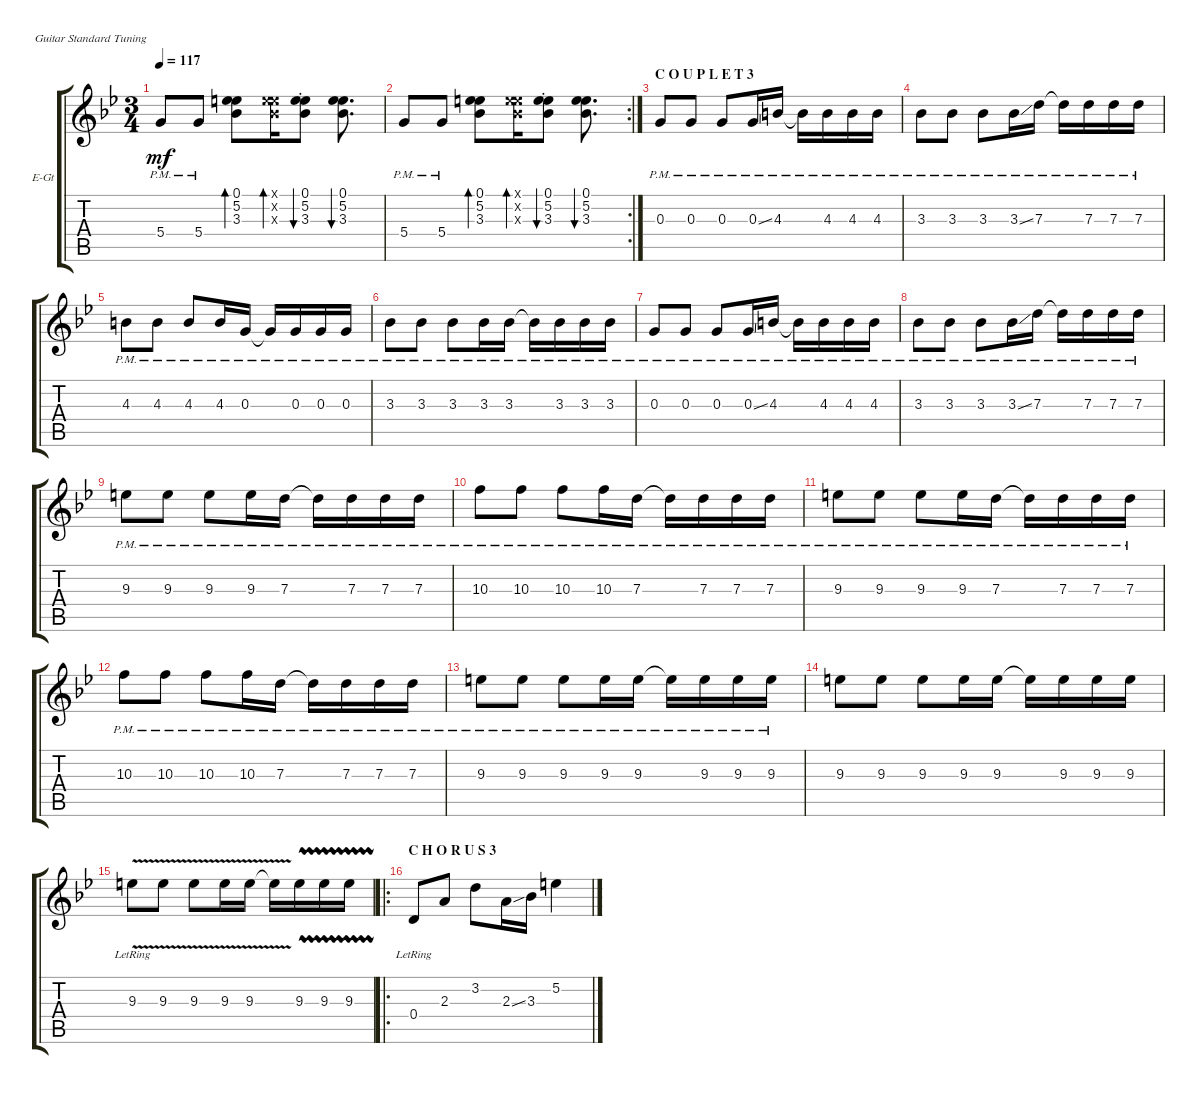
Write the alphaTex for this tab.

\defaultSystemsLayout 4
\bracketExtendMode groupsimilarinstruments
\firstSystemTrackNameOrientation horizontal
\otherSystemsTrackNameOrientation horizontal
\track ("Electric Guitar" "E-Gt") {instrument distortionguitar}
\staff {score tabs}
\tuning (E4 B3 G3 D3 A2 E2)
\ts (3 4)
\tempo 117
\clef g2
\ks gminor
5.4{pm}.8{dy mf} 5.4{pm}.8 (3.3 5.2 0.1).8{bd 30} (3.3{x} 5.2{x} 0.1{x}).16{bd 30} (3.3{st} 5.2{st} 0.1{st}).8{bu 30} (3.3 5.2 0.1).8{d bu 30} |
\rc 2
5.4{pm}.8 5.4{pm}.8 (3.3 5.2 0.1).8{bd 30} (3.3{x} 5.2{x} 0.1{x}).16{bd 30} (3.3{st} 5.2{st} 0.1{st}).8{bu 30} (3.3 5.2 0.1).8{d bu 30} |
\section ("" "C O U P L E T 3")
0.3{pm}.8 0.3{pm}.8 0.3{pm}.8 0.3{ss pm}.16 4.3{pm}.16 4.3{pm t}.16 4.3{pm}.16 4.3{pm}.16 4.3{pm}.16 |
3.3{pm}.8 3.3{pm}.8 3.3{pm}.8 3.3{ss pm}.16 7.3{pm}.16 7.3{pm t}.16 7.3{pm}.16 7.3{pm}.16 7.3{pm}.16 |
4.3{pm}.8 4.3{pm}.8 4.3{pm}.8 4.3{pm}.16 0.3{pm}.16 0.3{pm t}.16 0.3{pm}.16 0.3{pm}.16 0.3{pm}.16 |
3.3{pm}.8 3.3{pm}.8 3.3{pm}.8 3.3{pm}.16 3.3{pm}.16 3.3{pm t}.16 3.3{pm}.16 3.3{pm}.16 3.3{pm}.16 |
0.3{pm}.8 0.3{pm}.8 0.3{pm}.8 0.3{ss pm}.16 4.3{pm}.16 4.3{pm t}.16 4.3{pm}.16 4.3{pm}.16 4.3{pm}.16 |
3.3{pm}.8 3.3{pm}.8 3.3{pm}.8 3.3{ss pm}.16 7.3{pm}.16 7.3{pm t}.16 7.3{pm}.16 7.3{pm}.16 7.3{pm}.16 |
9.3{pm}.8 9.3{pm}.8 9.3{pm}.8 9.3{pm}.16 7.3{pm}.16 7.3{pm t}.16 7.3{pm}.16 7.3{pm}.16 7.3{pm}.16 |
10.3{pm}.8 10.3{pm}.8 10.3{pm}.8 10.3{pm}.16 7.3{pm}.16 7.3{pm t}.16 7.3{pm}.16 7.3{pm}.16 7.3{pm}.16 |
9.3{pm}.8 9.3{pm}.8 9.3{pm}.8 9.3{pm}.16 7.3{pm}.16 7.3{pm t}.16 7.3{pm}.16 7.3{pm}.16 7.3{pm}.16 |
10.3{pm}.8 10.3{pm}.8 10.3{pm}.8 10.3{pm}.16 7.3{pm}.16 7.3{pm t}.16 7.3{pm}.16 7.3{pm}.16 7.3{pm}.16 |
9.3{pm}.8 9.3{pm}.8 9.3{pm}.8 9.3{pm}.16 9.3{pm}.16 9.3{pm t}.16 9.3{pm}.16 9.3{pm}.16 9.3{pm}.16 |
9.3.8 9.3.8 9.3.8 9.3.16 9.3.16 9.3{t}.16 9.3.16 9.3.16 9.3.16 |
9.3{v lr}.8 9.3{v}.8 9.3{v}.8 9.3{v}.16 9.3{v}.16 9.3{t}.16 9.3{vw}.16 9.3{vw}.16 9.3{vw}.16 |
\ro
\section ("" "C H O R U S 3")
0.4{lr}.8 2.3.8 3.2.8 2.3{ss}.16 3.3.16 5.2.4
